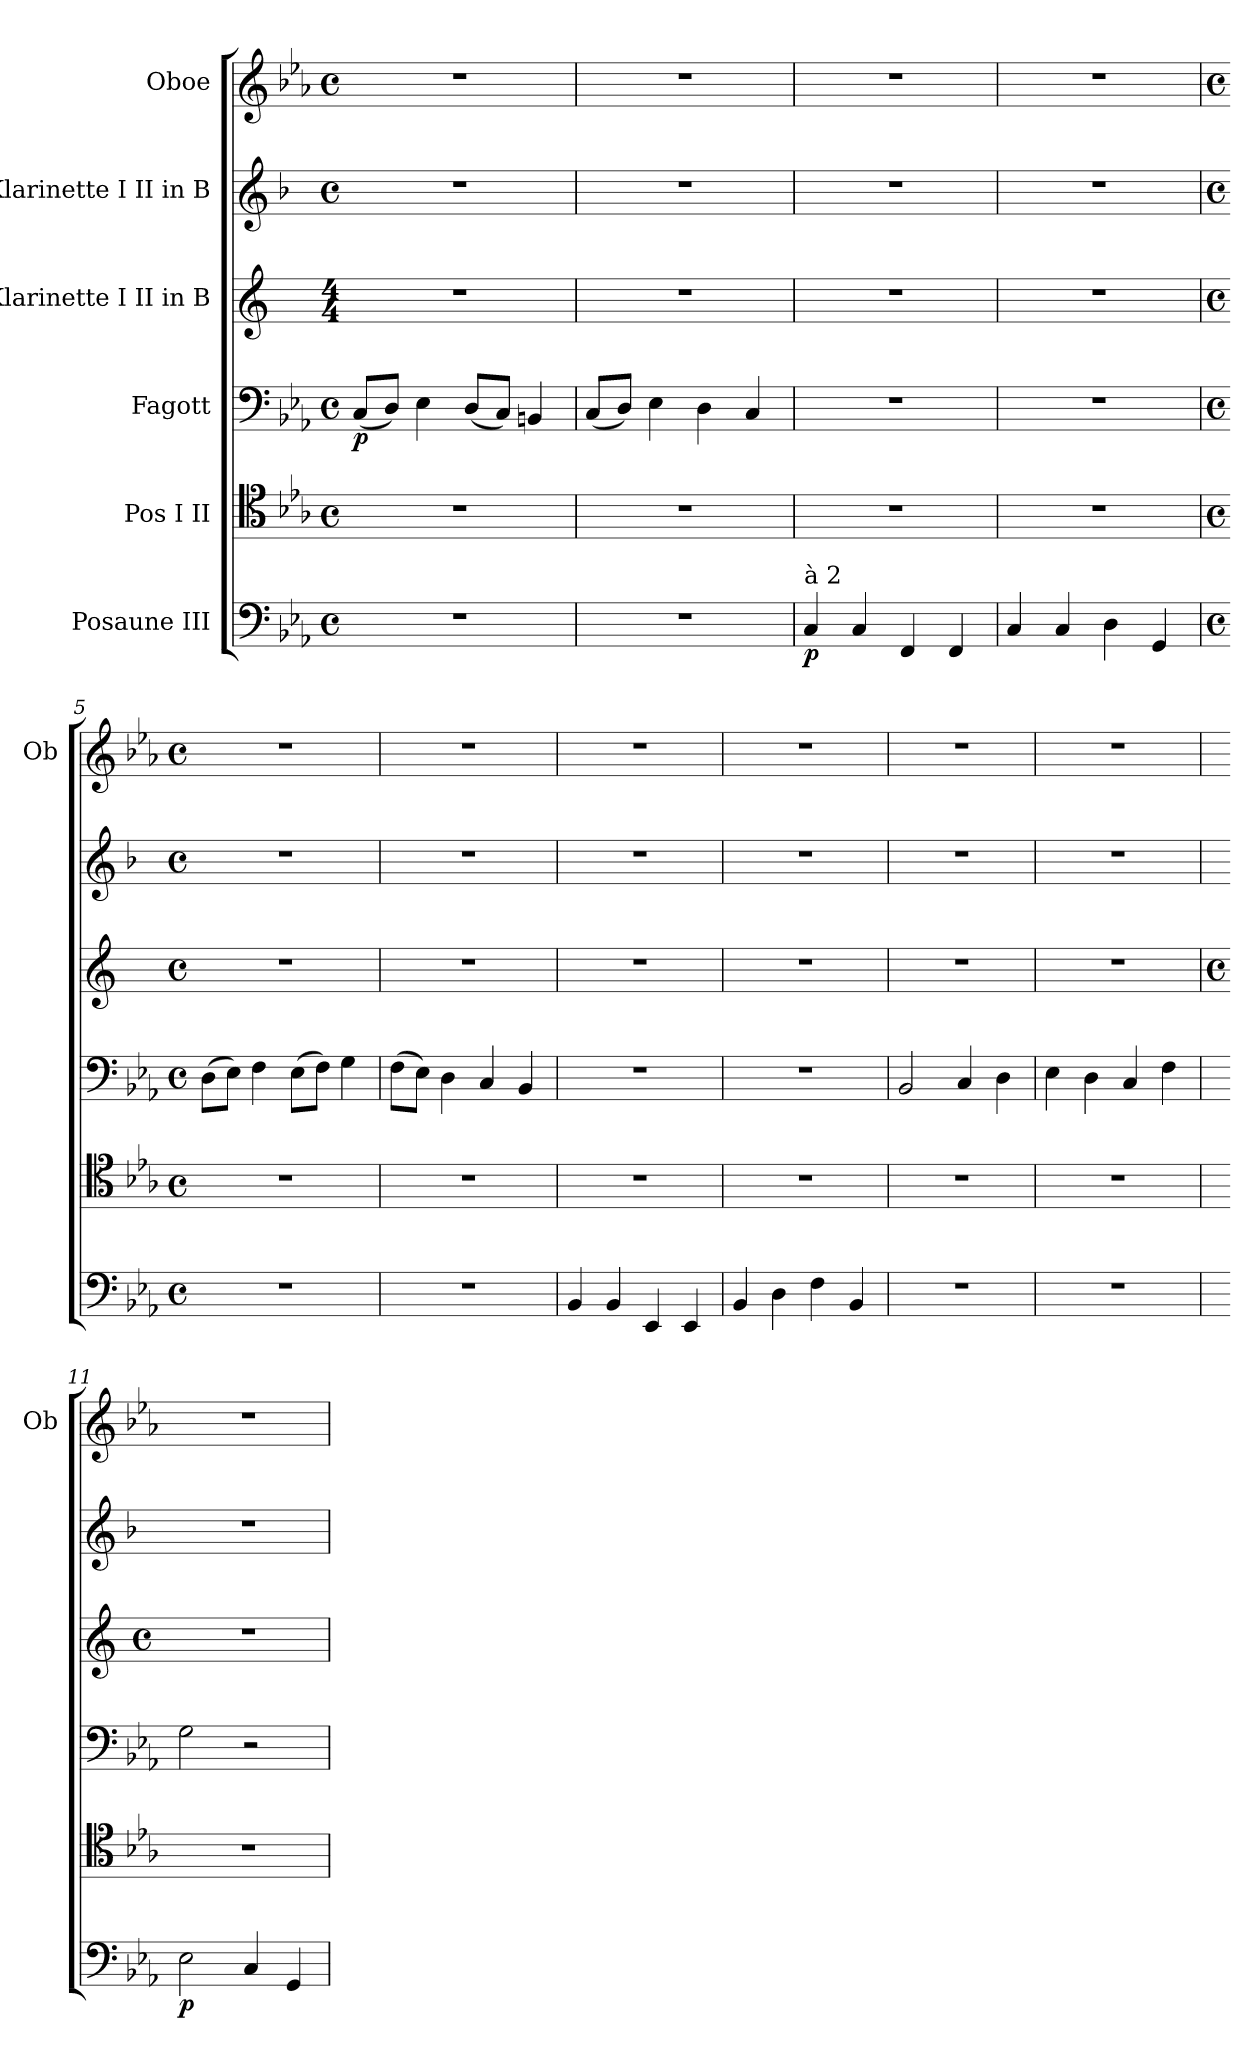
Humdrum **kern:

**kern	**dynam	**kern	**kern	**dynam	**kern	**kern	**kern
*part6	*part6	*part5	*part4	*part4	*part3	*part2	*part1
*staff6	*staff6	*staff5	*staff4	*staff4	*staff3	*staff2	*staff1
*I"Posaune III	*	*I"Pos I II	*I"Fagott	*	*I"Klarinette I II in B	*I"Klarinette I II in B	*I"Oboe
*	*	*	*	*	*	*	*I'Ob
*clefF4	*	*clefC4	*clefF4	*	*clefG2	*clefG2	*clefG2
*	*	*	*	*	*ITrd1c2	*ITrd1c2	*
*k[b-e-a-]	*	*k[b-e-a-]	*k[b-e-a-]	*	*k[b-e-]	*k[b-e-a-]	*k[b-e-a-]
*E-:	*	*E-:	*E-:	*	*	*E-:	*E-:
*M4/4	*	*M4/4	*M4/4	*	*M4/4	*M4/4	*M4/4
*met(c)	*	*met(c)	*met(c)	*	*	*met(c)	*met(c)
*MM120	*	*MM120	*MM120	*	*MM120	*MM120	*MM120
=1	=1	=1	=1	=1	=1	=1	=1
!	!	!	!	!LO:DY:b	!	!	!
1r	.	1r	(<8C/L	p	1r	1r	1r
.	.	.	8D/J)	.	.	.	.
.	.	.	4E-\	.	.	.	.
.	.	.	(<8D/L	.	.	.	.
.	.	.	8C/J)	.	.	.	.
.	.	.	4BBn/	.	.	.	.
=2	=2	=2	=2	=2	=2	=2	=2
1r	.	1r	(<8C/L	.	1r	1r	1r
.	.	.	8D/J)	.	.	.	.
.	.	.	4E-\	.	.	.	.
.	.	.	4D\	.	.	.	.
.	.	.	4C/	.	.	.	.
=3	=3	=3	=3	=3	=3	=3	=3
!LO:TX:a:t=à 2	!	!	!	!	!	!	!
!	!LO:DY:b	!	!	!	!	!	!
4C/	p	1r	1r	.	1r	1r	1r
4C/	.	.	.	.	.	.	.
4FF/	.	.	.	.	.	.	.
4FF/	.	.	.	.	.	.	.
=4	=4	=4	=4	=4	=4	=4	=4
4C/	.	1r	1r	.	1r	1r	1r
4C/	.	.	.	.	.	.	.
4D\	.	.	.	.	.	.	.
4GG/	.	.	.	.	.	.	.
!!LO:LB:g=z
=5	=5	=5	=5	=5	=5	=5	=5
*M4/4	*	*M4/4	*M4/4	*	*M4/4	*M4/4	*M4/4
*met(c)	*	*met(c)	*met(c)	*	*met(c)	*met(c)	*met(c)
1r	.	1r	(>8D\L	.	1r	1r	1r
.	.	.	8E-\J)	.	.	.	.
.	.	.	4F\	.	.	.	.
.	.	.	(>8E-\L	.	.	.	.
.	.	.	8F\J)	.	.	.	.
.	.	.	4G\	.	.	.	.
=6	=6	=6	=6	=6	=6	=6	=6
1r	.	1r	(>8F\L	.	1r	1r	1r
.	.	.	8E-\J)	.	.	.	.
.	.	.	4D\	.	.	.	.
.	.	.	4C/	.	.	.	.
.	.	.	4BB-/	.	.	.	.
=7	=7	=7	=7	=7	=7	=7	=7
4BB-/	.	1r	1r	.	1r	1r	1r
4BB-/	.	.	.	.	.	.	.
4EE-/	.	.	.	.	.	.	.
4EE-/	.	.	.	.	.	.	.
=8	=8	=8	=8	=8	=8	=8	=8
4BB-/	.	1r	1r	.	1r	1r	1r
4D\	.	.	.	.	.	.	.
4F\	.	.	.	.	.	.	.
4BB-/	.	.	.	.	.	.	.
=9	=9	=9	=9	=9	=9	=9	=9
1r	.	1r	2BB-/	.	1r	1r	1r
.	.	.	4C/	.	.	.	.
.	.	.	4D\	.	.	.	.
=10	=10	=10	=10	=10	=10	=10	=10
1r	.	1r	4E-\	.	1r	1r	1r
.	.	.	4D\	.	.	.	.
.	.	.	4C/	.	.	.	.
.	.	.	4F\	.	.	.	.
!!LO:PB:g=z
=11	=11	=11	=11	=11	=11	=11	=11
*	*	*	*	*	*M4/4	*	*
*	*	*	*	*	*met(c)	*	*
!	!LO:DY:b	!	!	!	!	!	!
2E-\	p	1r	2G\	.	1r	1r	1r
4C/	.	.	2r	.	.	.	.
4GG/	.	.	.	.	.	.	.
=	=	=	=	=	=	=	=
*-	*-	*-	*-	*-	*-	*-	*-
